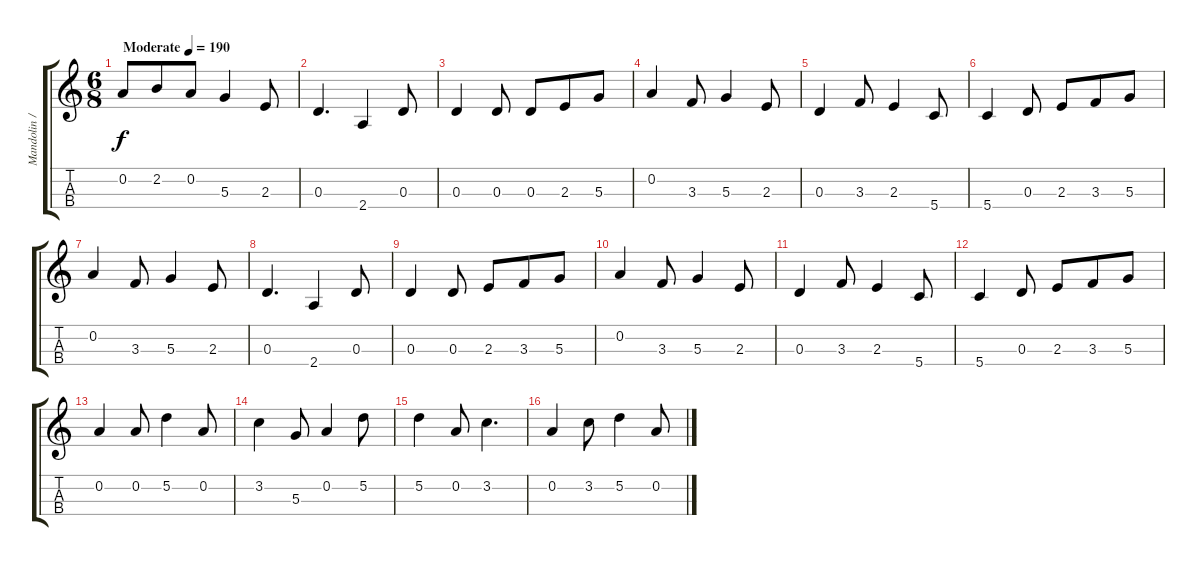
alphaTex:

\track ("Mandolin / Tenor Banjo" "Mandolin /") {instrument banjo}
\staff {score tabs}
\tuning (E4 A3 D3 G2) {hide}
\displaytranspose 12
\ts (6 8)
\tempo (190 "Moderate")
\clef g2
\ks c
0.2.8{dy f instrument banjo} 2.2.8 0.2.8 5.3.4 2.3.8 |
0.3.4{d} 2.4.4 0.3.8 |
0.3.4 0.3.8 0.3.8 2.3.8 5.3.8 |
0.2.4 3.3.8 5.3.4 2.3.8 |
0.3.4 3.3.8 2.3.4 5.4.8 |
5.4.4 0.3.8 2.3.8 3.3.8 5.3.8 |
0.2.4 3.3.8 5.3.4 2.3.8 |
0.3.4{d} 2.4.4 0.3.8 |
0.3.4 0.3.8 2.3.8 3.3.8 5.3.8 |
0.2.4 3.3.8 5.3.4 2.3.8 |
0.3.4 3.3.8 2.3.4 5.4.8 |
5.4.4 0.3.8 2.3.8 3.3.8 5.3.8 |
0.2.4 0.2.8 5.2.4 0.2.8 |
3.2.4 5.3.8 0.2.4 5.2.8 |
5.2.4 0.2.8 3.2.4{d} |
0.2.4 3.2.8 5.2.4 0.2.8
